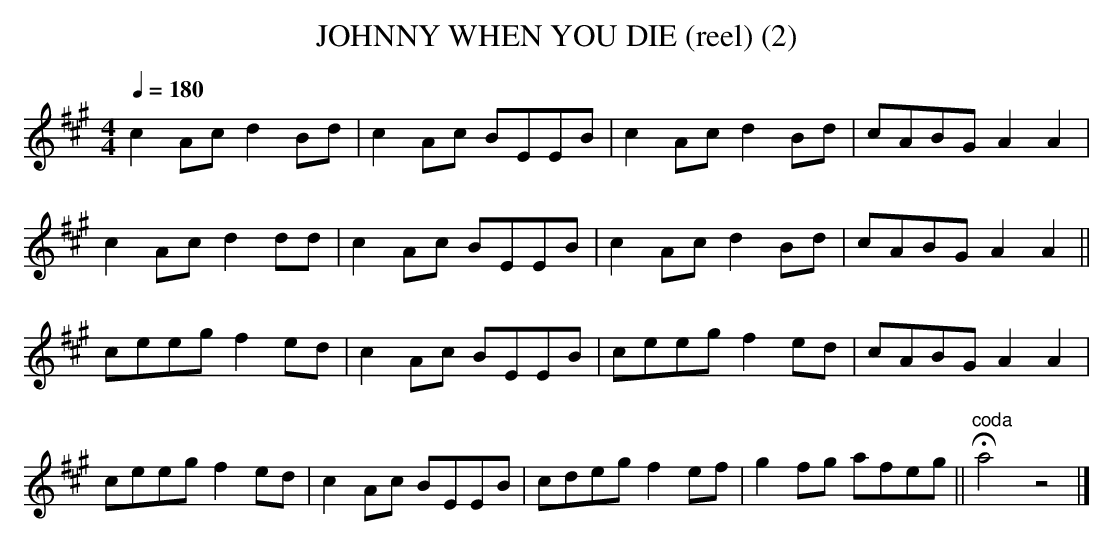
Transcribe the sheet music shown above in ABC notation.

X:1
T:JOHNNY WHEN YOU DIE (reel) (2)
M:4/4
L:1/8
Q:1/4=180
K:A
c2Ac d2Bd|c2Ac BEEB|c2Ac d2Bd|cABG A2 A2|
c2Ac d2dd|c2Ac BEEB|c2Ac d2Bd|cABG A2 A2||
ceeg f2 ed|c2 Ac BEEB|ceeg f2 ed|cABG A2 A2|
ceeg f2 ed|c2 Ac BEEB|cdeg f2 ef|g2 fg afeg||\
"^coda"Ha4z4|]
